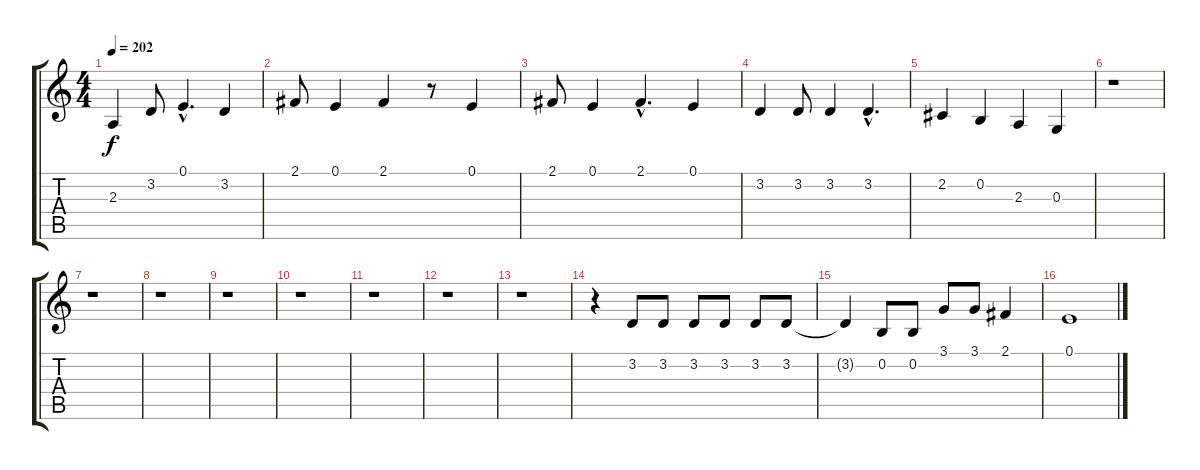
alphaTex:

\track "" {instrument honkytonkpiano}
\staff {score tabs}
\tuning (E4 B3 G3 D3 A2 E2) {hide}
\ts (4 4)
\tempo 202
\clef g2
\ks c
2.3.4{dy f} 3.2.8 0.1{hac}.4{d} 3.2.4 |
2.1.8 0.1.4 2.1.4 r.8 0.1.4 |
2.1.8 0.1.4 2.1{hac}.4{d} 0.1.4 |
3.2.4 3.2.8 3.2.4 3.2{hac}.4{d} |
2.2.4 0.2.4 2.3.4 0.3.4 |
r.1 |
r.1 |
r.1 |
r.1 |
r.1 |
r.1 |
r.1 |
r.1 |
r.4 3.2.8 3.2.8 3.2.8 3.2.8 3.2.8 3.2.8 |
3.2{t}.4 0.2.8 0.2.8 3.1.8 3.1.8 2.1.4 |
0.1.1
